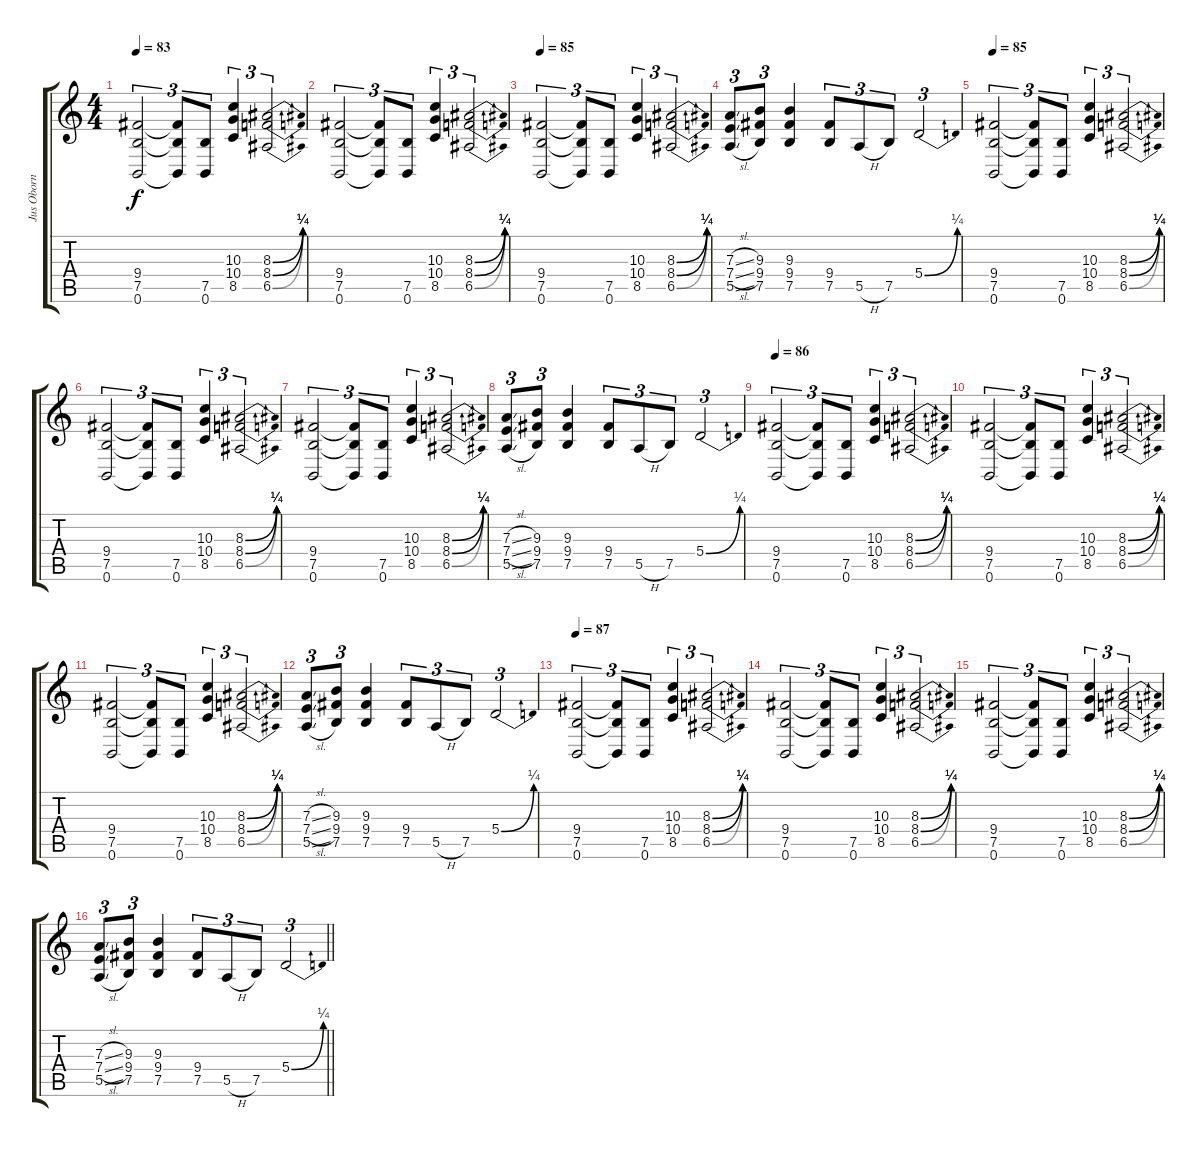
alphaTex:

\track ("Jus Oborn" "Jus Oborn") {instrument distortionguitar}
\staff {score tabs}
\tuning (B3 Gb3 D3 A2 E2 B1) {hide}
\ts (4 4)
\section ("" "")
\tempo 83
\clef g2
\ks c
(9.4 7.5 0.6).2{tu (3 2) dy f} (9.4{t} 7.5{t} 0.6{t}).8{tu (3 2)} (7.5 0.6).8{tu (3 2)} (10.3 10.4 8.5).4{tu (3 2)} (8.3{be (bend 0 0 60 1)} 8.4{be (bend 0 0 60 1)} 6.5{be (bend 0 0 60 1)}).2{tu (3 2)} |
(9.4 7.5 0.6).2{tu (3 2)} (9.4{t} 7.5{t} 0.6{t}).8{tu (3 2)} (7.5 0.6).8{tu (3 2)} (10.3 10.4 8.5).4{tu (3 2)} (8.3{be (bend 0 0 60 1)} 8.4{be (bend 0 0 60 1)} 6.5{be (bend 0 0 60 1)}).2{tu (3 2)} |
\tempo 85
(9.4 7.5 0.6).2{tu (3 2)} (9.4{t} 7.5{t} 0.6{t}).8{tu (3 2)} (7.5 0.6).8{tu (3 2)} (10.3 10.4 8.5).4{tu (3 2)} (8.3{be (bend 0 0 60 1)} 8.4{be (bend 0 0 60 1)} 6.5{be (bend 0 0 60 1)}).2{tu (3 2)} |
(7.3{sl} 7.4{sl} 5.5{sl}).8{tu (3 2)} (9.3 9.4 7.5).8{tu (3 2)} (9.3 9.4 7.5).4 (9.4 7.5).8{tu (3 2)} 5.5{h}.8{tu (3 2)} 7.5.8{tu (3 2)} 5.4{be (bend 0 0 60 1)}.2{tu (3 2)} |
\tempo 85
(9.4 7.5 0.6).2{tu (3 2)} (9.4{t} 7.5{t} 0.6{t}).8{tu (3 2)} (7.5 0.6).8{tu (3 2)} (10.3 10.4 8.5).4{tu (3 2)} (8.3{be (bend 0 0 60 1)} 8.4{be (bend 0 0 60 1)} 6.5{be (bend 0 0 60 1)}).2{tu (3 2)} |
(9.4 7.5 0.6).2{tu (3 2)} (9.4{t} 7.5{t} 0.6{t}).8{tu (3 2)} (7.5 0.6).8{tu (3 2)} (10.3 10.4 8.5).4{tu (3 2)} (8.3{be (bend 0 0 60 1)} 8.4{be (bend 0 0 60 1)} 6.5{be (bend 0 0 60 1)}).2{tu (3 2)} |
(9.4 7.5 0.6).2{tu (3 2)} (9.4{t} 7.5{t} 0.6{t}).8{tu (3 2)} (7.5 0.6).8{tu (3 2)} (10.3 10.4 8.5).4{tu (3 2)} (8.3{be (bend 0 0 60 1)} 8.4{be (bend 0 0 60 1)} 6.5{be (bend 0 0 60 1)}).2{tu (3 2)} |
(7.3{sl} 7.4{sl} 5.5{sl}).8{tu (3 2)} (9.3 9.4 7.5).8{tu (3 2)} (9.3 9.4 7.5).4 (9.4 7.5).8{tu (3 2)} 5.5{h}.8{tu (3 2)} 7.5.8{tu (3 2)} 5.4{be (bend 0 0 60 1)}.2{tu (3 2)} |
\tempo 86
(9.4 7.5 0.6).2{tu (3 2)} (9.4{t} 7.5{t} 0.6{t}).8{tu (3 2)} (7.5 0.6).8{tu (3 2)} (10.3 10.4 8.5).4{tu (3 2)} (8.3{be (bend 0 0 60 1)} 8.4{be (bend 0 0 60 1)} 6.5{be (bend 0 0 60 1)}).2{tu (3 2)} |
(9.4 7.5 0.6).2{tu (3 2)} (9.4{t} 7.5{t} 0.6{t}).8{tu (3 2)} (7.5 0.6).8{tu (3 2)} (10.3 10.4 8.5).4{tu (3 2)} (8.3{be (bend 0 0 60 1)} 8.4{be (bend 0 0 60 1)} 6.5{be (bend 0 0 60 1)}).2{tu (3 2)} |
(9.4 7.5 0.6).2{tu (3 2)} (9.4{t} 7.5{t} 0.6{t}).8{tu (3 2)} (7.5 0.6).8{tu (3 2)} (10.3 10.4 8.5).4{tu (3 2)} (8.3{be (bend 0 0 60 1)} 8.4{be (bend 0 0 60 1)} 6.5{be (bend 0 0 60 1)}).2{tu (3 2)} |
(7.3{sl} 7.4{sl} 5.5{sl}).8{tu (3 2)} (9.3 9.4 7.5).8{tu (3 2)} (9.3 9.4 7.5).4 (9.4 7.5).8{tu (3 2)} 5.5{h}.8{tu (3 2)} 7.5.8{tu (3 2)} 5.4{be (bend 0 0 60 1)}.2{tu (3 2)} |
\tempo 87
(9.4 7.5 0.6).2{tu (3 2)} (9.4{t} 7.5{t} 0.6{t}).8{tu (3 2)} (7.5 0.6).8{tu (3 2)} (10.3 10.4 8.5).4{tu (3 2)} (8.3{be (bend 0 0 60 1)} 8.4{be (bend 0 0 60 1)} 6.5{be (bend 0 0 60 1)}).2{tu (3 2)} |
(9.4 7.5 0.6).2{tu (3 2)} (9.4{t} 7.5{t} 0.6{t}).8{tu (3 2)} (7.5 0.6).8{tu (3 2)} (10.3 10.4 8.5).4{tu (3 2)} (8.3{be (bend 0 0 60 1)} 8.4{be (bend 0 0 60 1)} 6.5{be (bend 0 0 60 1)}).2{tu (3 2)} |
(9.4 7.5 0.6).2{tu (3 2)} (9.4{t} 7.5{t} 0.6{t}).8{tu (3 2)} (7.5 0.6).8{tu (3 2)} (10.3 10.4 8.5).4{tu (3 2)} (8.3{be (bend 0 0 60 1)} 8.4{be (bend 0 0 60 1)} 6.5{be (bend 0 0 60 1)}).2{tu (3 2)} |
\barLineRight lightlight
(7.3{sl} 7.4{sl} 5.5{sl}).8{tu (3 2)} (9.3 9.4 7.5).8{tu (3 2)} (9.3 9.4 7.5).4 (9.4 7.5).8{tu (3 2)} 5.5{h}.8{tu (3 2)} 7.5.8{tu (3 2)} 5.4{be (bend 0 0 60 1)}.2{tu (3 2)}
